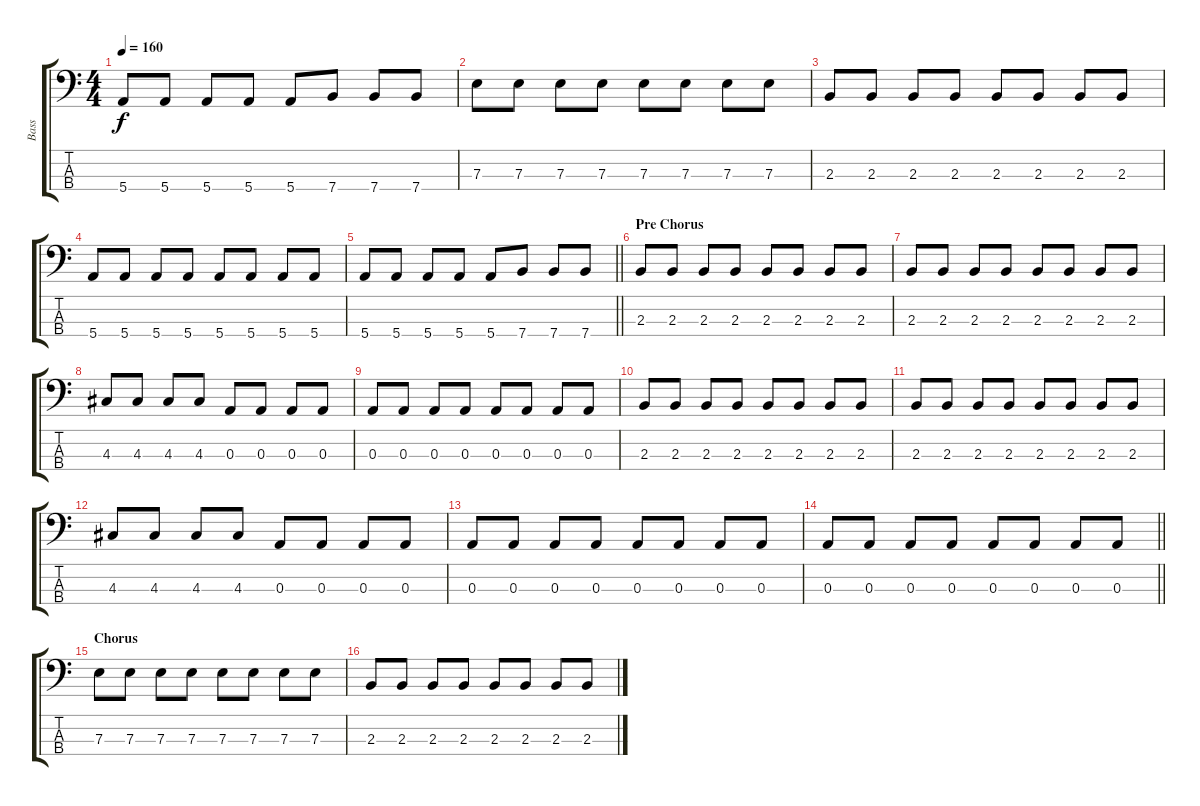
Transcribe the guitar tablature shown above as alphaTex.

\track ("Bass" "Bass") {instrument electricbassfinger}
\staff {score tabs}
\tuning (G2 D2 A1 E1) {hide}
\ts (4 4)
\tempo 160
\clef f4
\ks c
5.4.8{dy f} 5.4.8 5.4.8 5.4.8 5.4.8 7.4.8 7.4.8 7.4.8 |
7.3.8 7.3.8 7.3.8 7.3.8 7.3.8 7.3.8 7.3.8 7.3.8 |
2.3.8 2.3.8 2.3.8 2.3.8 2.3.8 2.3.8 2.3.8 2.3.8 |
5.4.8 5.4.8 5.4.8 5.4.8 5.4.8 5.4.8 5.4.8 5.4.8 |
\barLineRight lightlight
5.4.8 5.4.8 5.4.8 5.4.8 5.4.8 7.4.8 7.4.8 7.4.8 |
\section ("" "Pre Chorus")
2.3.8 2.3.8 2.3.8 2.3.8 2.3.8 2.3.8 2.3.8 2.3.8 |
2.3.8 2.3.8 2.3.8 2.3.8 2.3.8 2.3.8 2.3.8 2.3.8 |
4.3.8 4.3.8 4.3.8 4.3.8 0.3.8 0.3.8 0.3.8 0.3.8 |
0.3.8 0.3.8 0.3.8 0.3.8 0.3.8 0.3.8 0.3.8 0.3.8 |
2.3.8 2.3.8 2.3.8 2.3.8 2.3.8 2.3.8 2.3.8 2.3.8 |
2.3.8 2.3.8 2.3.8 2.3.8 2.3.8 2.3.8 2.3.8 2.3.8 |
4.3.8 4.3.8 4.3.8 4.3.8 0.3.8 0.3.8 0.3.8 0.3.8 |
0.3.8 0.3.8 0.3.8 0.3.8 0.3.8 0.3.8 0.3.8 0.3.8 |
\barLineRight lightlight
0.3.8 0.3.8 0.3.8 0.3.8 0.3.8 0.3.8 0.3.8 0.3.8 |
\section ("" "Chorus")
7.3.8 7.3.8 7.3.8 7.3.8 7.3.8 7.3.8 7.3.8 7.3.8 |
2.3.8 2.3.8 2.3.8 2.3.8 2.3.8 2.3.8 2.3.8 2.3.8
